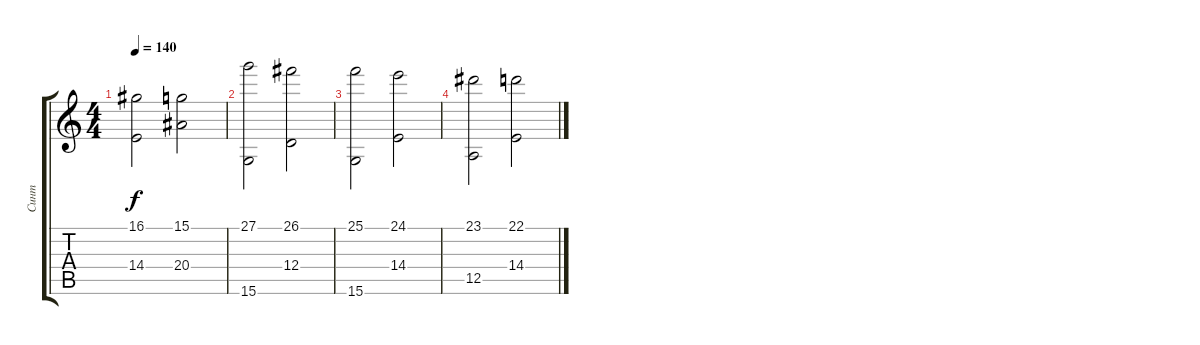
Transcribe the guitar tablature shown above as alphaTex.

\track ("Синт" "Синт") {instrument drawbarorgan}
\staff {score tabs}
\tuning (E4 B3 G3 D3 A2 E2) {hide}
\ts (4 4)
\tempo 140
\clef g2
\ks c
(16.1 14.4).2{dy f} (15.1 20.4).2 |
(27.1 15.6).2 (26.1 12.4).2 |
(25.1 15.6).2 (24.1 14.4).2 |
(23.1 12.5).2 (22.1 14.4).2
